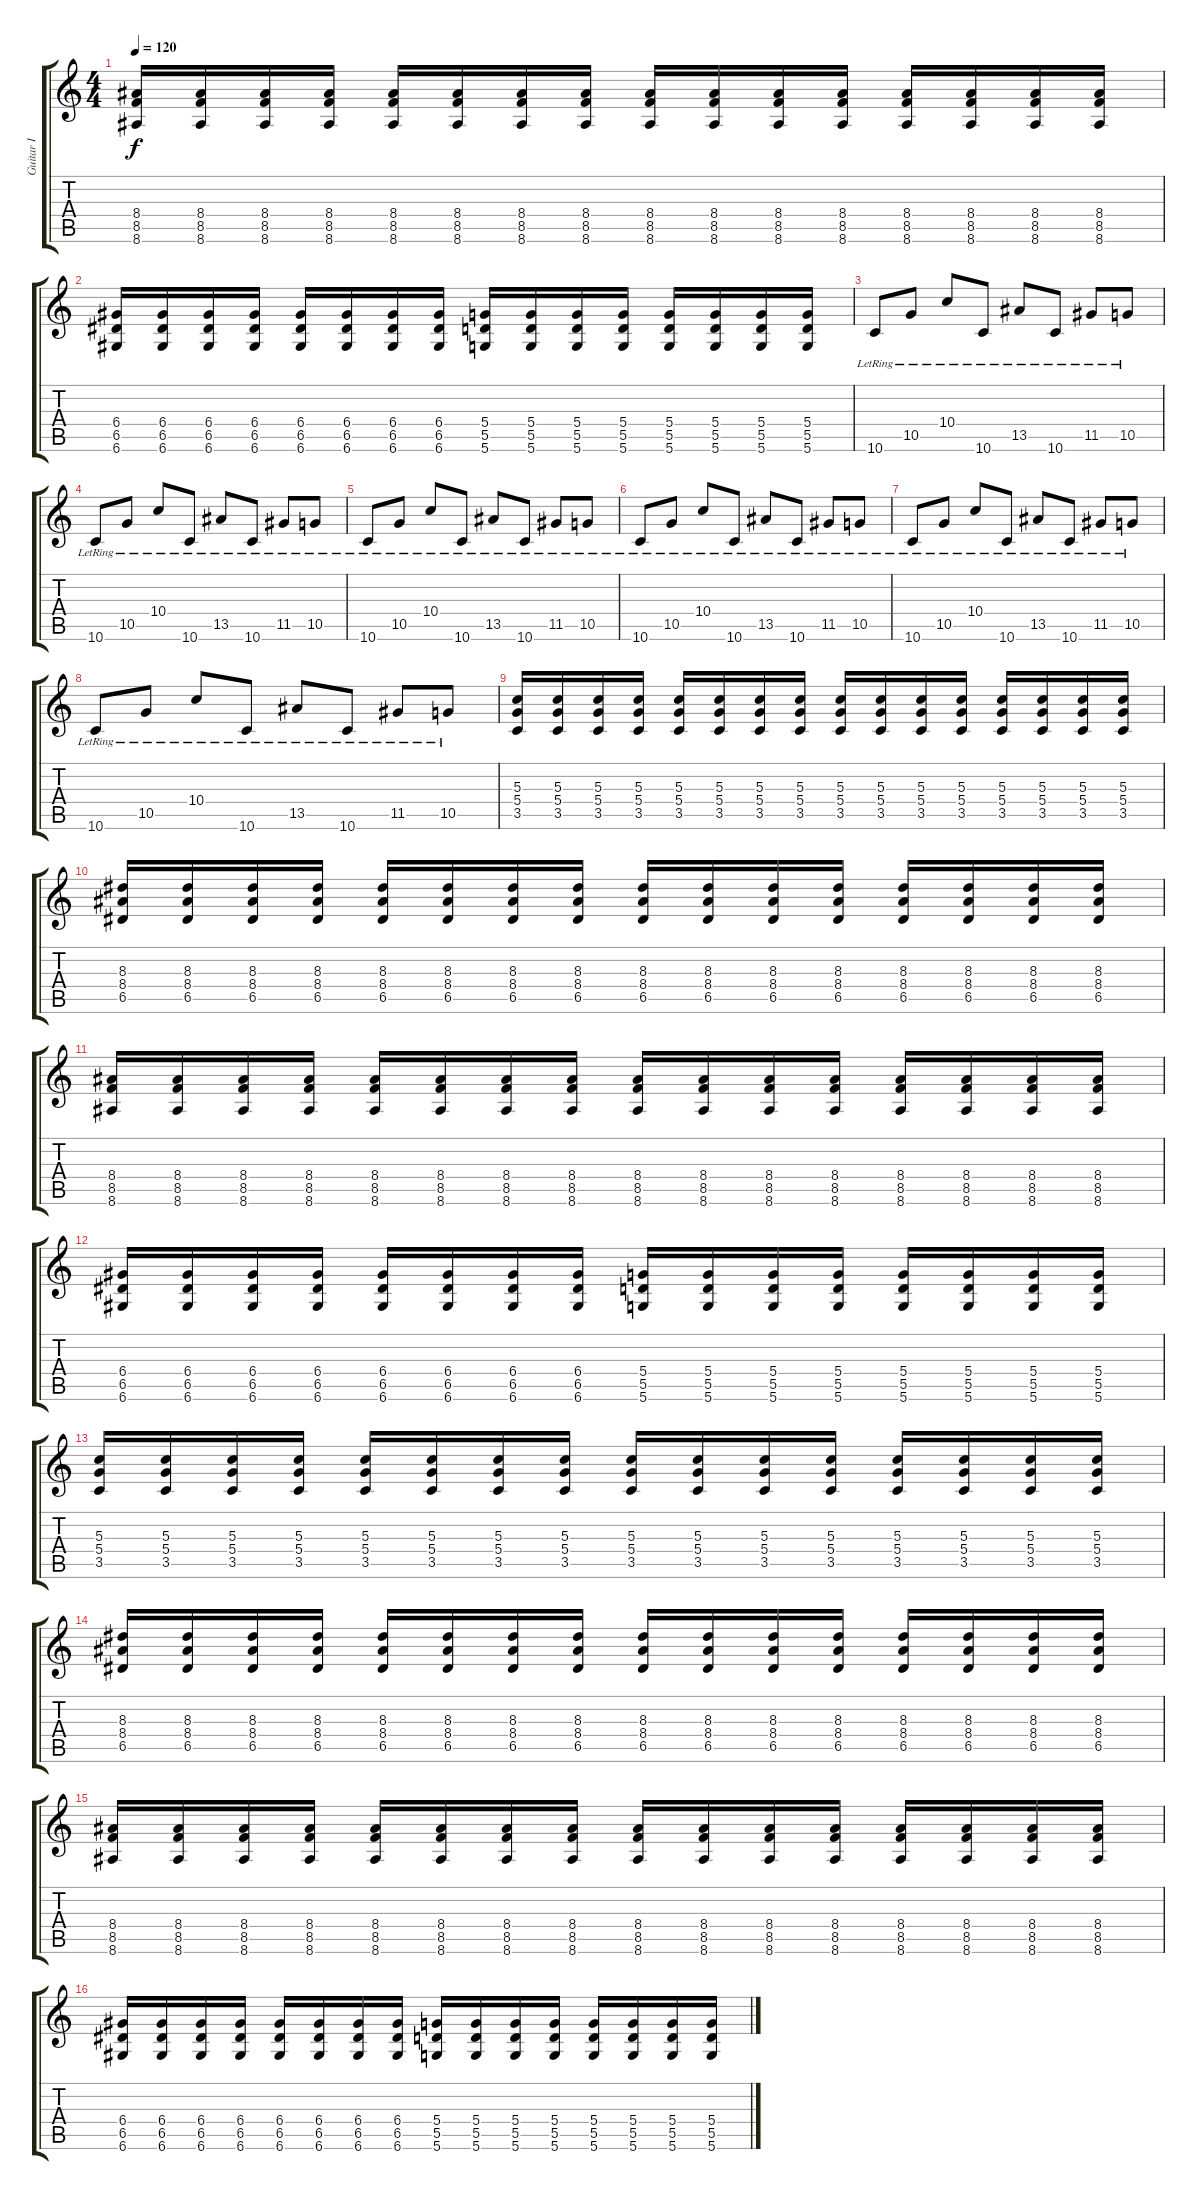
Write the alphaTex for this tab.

\track ("Guitar I" "Guitar I") {instrument electricguitarclean}
\staff {score tabs}
\tuning (E4 B3 G3 D3 A2 D2) {hide}
\ts (4 4)
\tempo 120
\clef g2
\ks c
(8.4 8.5 8.6).16{dy f} (8.4 8.5 8.6).16 (8.4 8.5 8.6).16 (8.4 8.5 8.6).16 (8.4 8.5 8.6).16 (8.4 8.5 8.6).16 (8.4 8.5 8.6).16 (8.4 8.5 8.6).16 (8.4 8.5 8.6).16 (8.4 8.5 8.6).16 (8.4 8.5 8.6).16 (8.4 8.5 8.6).16 (8.4 8.5 8.6).16 (8.4 8.5 8.6).16 (8.4 8.5 8.6).16 (8.4 8.5 8.6).16 |
(6.4 6.5 6.6).16 (6.4 6.5 6.6).16 (6.4 6.5 6.6).16 (6.4 6.5 6.6).16 (6.4 6.5 6.6).16 (6.4 6.5 6.6).16 (6.4 6.5 6.6).16 (6.4 6.5 6.6).16 (5.4 5.5 5.6).16 (5.4 5.5 5.6).16 (5.4 5.5 5.6).16 (5.4 5.5 5.6).16 (5.4 5.5 5.6).16 (5.4 5.5 5.6).16 (5.4 5.5 5.6).16 (5.4 5.5 5.6).16 |
10.6{lr}.8{instrument electricguitarclean} 10.5{lr}.8 10.4{lr}.8 10.6{lr}.8 13.5{lr}.8 10.6{lr}.8 11.5{lr}.8 10.5{lr}.8 |
10.6{lr}.8 10.5{lr}.8 10.4{lr}.8 10.6{lr}.8 13.5{lr}.8 10.6{lr}.8 11.5{lr}.8 10.5{lr}.8 |
10.6{lr}.8 10.5{lr}.8 10.4{lr}.8 10.6{lr}.8 13.5{lr}.8 10.6{lr}.8 11.5{lr}.8 10.5{lr}.8 |
10.6{lr}.8 10.5{lr}.8 10.4{lr}.8 10.6{lr}.8 13.5{lr}.8 10.6{lr}.8 11.5{lr}.8 10.5{lr}.8 |
10.6{lr}.8 10.5{lr}.8 10.4{lr}.8 10.6{lr}.8 13.5{lr}.8 10.6{lr}.8 11.5{lr}.8 10.5{lr}.8 |
10.6{lr}.8 10.5{lr}.8 10.4{lr}.8 10.6{lr}.8 13.5{lr}.8 10.6{lr}.8 11.5{lr}.8 10.5{lr}.8 |
(5.3 5.4 3.5).16{instrument distortionguitar} (5.3 5.4 3.5).16 (5.3 5.4 3.5).16 (5.3 5.4 3.5).16 (5.3 5.4 3.5).16 (5.3 5.4 3.5).16 (5.3 5.4 3.5).16 (5.3 5.4 3.5).16 (5.3 5.4 3.5).16 (5.3 5.4 3.5).16 (5.3 5.4 3.5).16 (5.3 5.4 3.5).16 (5.3 5.4 3.5).16 (5.3 5.4 3.5).16 (5.3 5.4 3.5).16 (5.3 5.4 3.5).16 |
(8.3 8.4 6.5).16 (8.3 8.4 6.5).16 (8.3 8.4 6.5).16 (8.3 8.4 6.5).16 (8.3 8.4 6.5).16 (8.3 8.4 6.5).16 (8.3 8.4 6.5).16 (8.3 8.4 6.5).16 (8.3 8.4 6.5).16 (8.3 8.4 6.5).16 (8.3 8.4 6.5).16 (8.3 8.4 6.5).16 (8.3 8.4 6.5).16 (8.3 8.4 6.5).16 (8.3 8.4 6.5).16 (8.3 8.4 6.5).16 |
(8.4 8.5 8.6).16 (8.4 8.5 8.6).16 (8.4 8.5 8.6).16 (8.4 8.5 8.6).16 (8.4 8.5 8.6).16 (8.4 8.5 8.6).16 (8.4 8.5 8.6).16 (8.4 8.5 8.6).16 (8.4 8.5 8.6).16 (8.4 8.5 8.6).16 (8.4 8.5 8.6).16 (8.4 8.5 8.6).16 (8.4 8.5 8.6).16 (8.4 8.5 8.6).16 (8.4 8.5 8.6).16 (8.4 8.5 8.6).16 |
(6.4 6.5 6.6).16 (6.4 6.5 6.6).16 (6.4 6.5 6.6).16 (6.4 6.5 6.6).16 (6.4 6.5 6.6).16 (6.4 6.5 6.6).16 (6.4 6.5 6.6).16 (6.4 6.5 6.6).16 (5.4 5.5 5.6).16 (5.4 5.5 5.6).16 (5.4 5.5 5.6).16 (5.4 5.5 5.6).16 (5.4 5.5 5.6).16 (5.4 5.5 5.6).16 (5.4 5.5 5.6).16 (5.4 5.5 5.6).16 |
(5.3 5.4 3.5).16{instrument distortionguitar} (5.3 5.4 3.5).16 (5.3 5.4 3.5).16 (5.3 5.4 3.5).16 (5.3 5.4 3.5).16 (5.3 5.4 3.5).16 (5.3 5.4 3.5).16 (5.3 5.4 3.5).16 (5.3 5.4 3.5).16 (5.3 5.4 3.5).16 (5.3 5.4 3.5).16 (5.3 5.4 3.5).16 (5.3 5.4 3.5).16 (5.3 5.4 3.5).16 (5.3 5.4 3.5).16 (5.3 5.4 3.5).16 |
(8.3 8.4 6.5).16 (8.3 8.4 6.5).16 (8.3 8.4 6.5).16 (8.3 8.4 6.5).16 (8.3 8.4 6.5).16 (8.3 8.4 6.5).16 (8.3 8.4 6.5).16 (8.3 8.4 6.5).16 (8.3 8.4 6.5).16 (8.3 8.4 6.5).16 (8.3 8.4 6.5).16 (8.3 8.4 6.5).16 (8.3 8.4 6.5).16 (8.3 8.4 6.5).16 (8.3 8.4 6.5).16 (8.3 8.4 6.5).16 |
(8.4 8.5 8.6).16 (8.4 8.5 8.6).16 (8.4 8.5 8.6).16 (8.4 8.5 8.6).16 (8.4 8.5 8.6).16 (8.4 8.5 8.6).16 (8.4 8.5 8.6).16 (8.4 8.5 8.6).16 (8.4 8.5 8.6).16 (8.4 8.5 8.6).16 (8.4 8.5 8.6).16 (8.4 8.5 8.6).16 (8.4 8.5 8.6).16 (8.4 8.5 8.6).16 (8.4 8.5 8.6).16 (8.4 8.5 8.6).16 |
(6.4 6.5 6.6).16 (6.4 6.5 6.6).16 (6.4 6.5 6.6).16 (6.4 6.5 6.6).16 (6.4 6.5 6.6).16 (6.4 6.5 6.6).16 (6.4 6.5 6.6).16 (6.4 6.5 6.6).16 (5.4 5.5 5.6).16 (5.4 5.5 5.6).16 (5.4 5.5 5.6).16 (5.4 5.5 5.6).16 (5.4 5.5 5.6).16 (5.4 5.5 5.6).16 (5.4 5.5 5.6).16 (5.4 5.5 5.6).16
